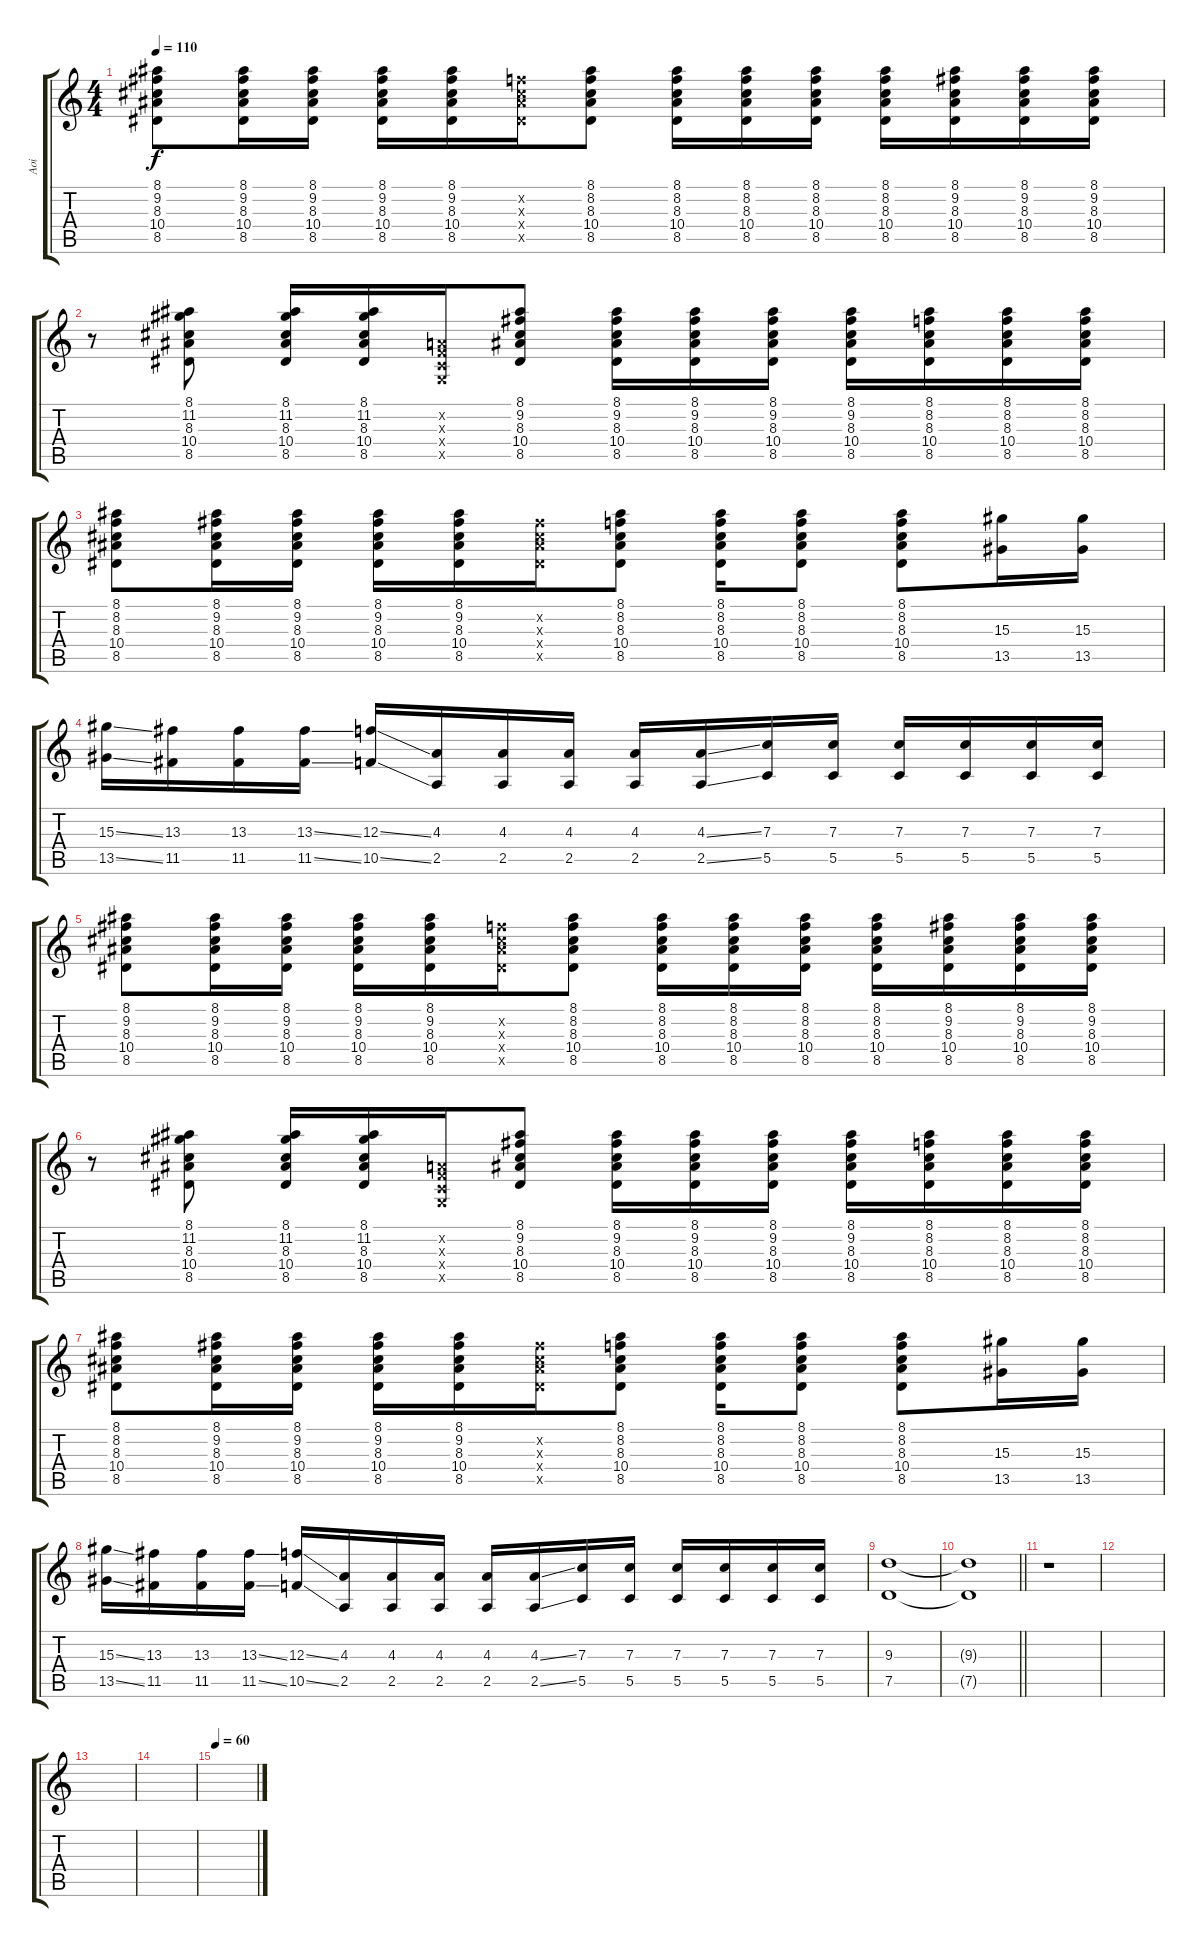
\track ("Aoi" "Aoi") {instrument overdrivenguitar}
\staff {score tabs}
\tuning (D4 A3 F3 C3 G2 D2) {hide}
\ts (4 4)
\tempo 110
\clef g2
\ks c
(8.1 9.2 8.3 10.4 8.5).8{dy f} (8.1 9.2 8.3 10.4 8.5).16 (8.1 9.2 8.3 10.4 8.5).16 (8.1 9.2 8.3 10.4 8.5).16 (8.1 9.2 8.3 10.4 8.5).16 (8.2{x} 8.3{x} 10.4{x} 8.5{x}).16 (8.1 8.2 8.3 10.4 8.5).8 (8.1 8.2 8.3 10.4 8.5).16 (8.1 8.2 8.3 10.4 8.5).16 (8.1 8.2 8.3 10.4 8.5).16 (8.1 8.2 8.3 10.4 8.5).16 (8.1 9.2 8.3 10.4 8.5).16 (8.1 9.2 8.3 10.4 8.5).16 (8.1 9.2 8.3 10.4 8.5).16 |
r.8 (8.1 11.2 8.3 10.4 8.5).8 (8.1 11.2 8.3 10.4 8.5).16 (8.1 11.2 8.3 10.4 8.5).16 (0.2{x} 0.3{x} 0.4{x} 0.5{x}).16 (8.1 9.2 8.3 10.4 8.5).8 (8.1 9.2 8.3 10.4 8.5).16 (8.1 9.2 8.3 10.4 8.5).16 (8.1 9.2 8.3 10.4 8.5).16 (8.1 9.2 8.3 10.4 8.5).16 (8.1 8.2 8.3 10.4 8.5).16 (8.1 8.2 8.3 10.4 8.5).16 (8.1 8.2 8.3 10.4 8.5).16 |
(8.1 8.2 8.3 10.4 8.5).8 (8.1 9.2 8.3 10.4 8.5).16 (8.1 9.2 8.3 10.4 8.5).16 (8.1 9.2 8.3 10.4 8.5).16 (8.1 9.2 8.3 10.4 8.5).16 (9.2{x} 8.3{x} 10.4{x} 8.5{x}).16 (8.1 8.2 8.3 10.4 8.5).8 (8.1 8.2 8.3 10.4 8.5).16 (8.1 8.2 8.3 10.4 8.5).8 (8.1 8.2 8.3 10.4 8.5).8 (15.3 13.5).16 (15.3 13.5).16 |
(15.3{ss} 13.5{ss}).16 (13.3 11.5).16 (13.3 11.5).16 (13.3{ss} 11.5{ss}).16 (12.3{ss} 10.5{ss}).16 (4.3 2.5).16 (4.3 2.5).16 (4.3 2.5).16 (4.3 2.5).16 (4.3{ss} 2.5{ss}).16 (7.3 5.5).16 (7.3 5.5).16 (7.3 5.5).16 (7.3 5.5).16 (7.3 5.5).16 (7.3 5.5).16 |
(8.1 9.2 8.3 10.4 8.5).8 (8.1 9.2 8.3 10.4 8.5).16 (8.1 9.2 8.3 10.4 8.5).16 (8.1 9.2 8.3 10.4 8.5).16 (8.1 9.2 8.3 10.4 8.5).16 (8.2{x} 8.3{x} 10.4{x} 8.5{x}).16 (8.1 8.2 8.3 10.4 8.5).8 (8.1 8.2 8.3 10.4 8.5).16 (8.1 8.2 8.3 10.4 8.5).16 (8.1 8.2 8.3 10.4 8.5).16 (8.1 8.2 8.3 10.4 8.5).16 (8.1 9.2 8.3 10.4 8.5).16 (8.1 9.2 8.3 10.4 8.5).16 (8.1 9.2 8.3 10.4 8.5).16 |
r.8 (8.1 11.2 8.3 10.4 8.5).8 (8.1 11.2 8.3 10.4 8.5).16 (8.1 11.2 8.3 10.4 8.5).16 (0.2{x} 0.3{x} 0.4{x} 0.5{x}).16 (8.1 9.2 8.3 10.4 8.5).8 (8.1 9.2 8.3 10.4 8.5).16 (8.1 9.2 8.3 10.4 8.5).16 (8.1 9.2 8.3 10.4 8.5).16 (8.1 9.2 8.3 10.4 8.5).16 (8.1 8.2 8.3 10.4 8.5).16 (8.1 8.2 8.3 10.4 8.5).16 (8.1 8.2 8.3 10.4 8.5).16 |
(8.1 8.2 8.3 10.4 8.5).8 (8.1 9.2 8.3 10.4 8.5).16 (8.1 9.2 8.3 10.4 8.5).16 (8.1 9.2 8.3 10.4 8.5).16 (8.1 9.2 8.3 10.4 8.5).16 (9.2{x} 8.3{x} 10.4{x} 8.5{x}).16 (8.1 8.2 8.3 10.4 8.5).8 (8.1 8.2 8.3 10.4 8.5).16 (8.1 8.2 8.3 10.4 8.5).8 (8.1 8.2 8.3 10.4 8.5).8 (15.3 13.5).16 (15.3 13.5).16 |
(15.3{ss} 13.5{ss}).16 (13.3 11.5).16 (13.3 11.5).16 (13.3{ss} 11.5{ss}).16 (12.3{ss} 10.5{ss}).16 (4.3 2.5).16 (4.3 2.5).16 (4.3 2.5).16 (4.3 2.5).16 (4.3{ss} 2.5{ss}).16 (7.3 5.5).16 (7.3 5.5).16 (7.3 5.5).16 (7.3 5.5).16 (7.3 5.5).16 (7.3 5.5).16 |
(9.3 7.5).1{volume 0} |
\barLineRight lightlight
(9.3{t} 7.5{t}).1 |
r.1 |
|
|
|
\tempo 60
